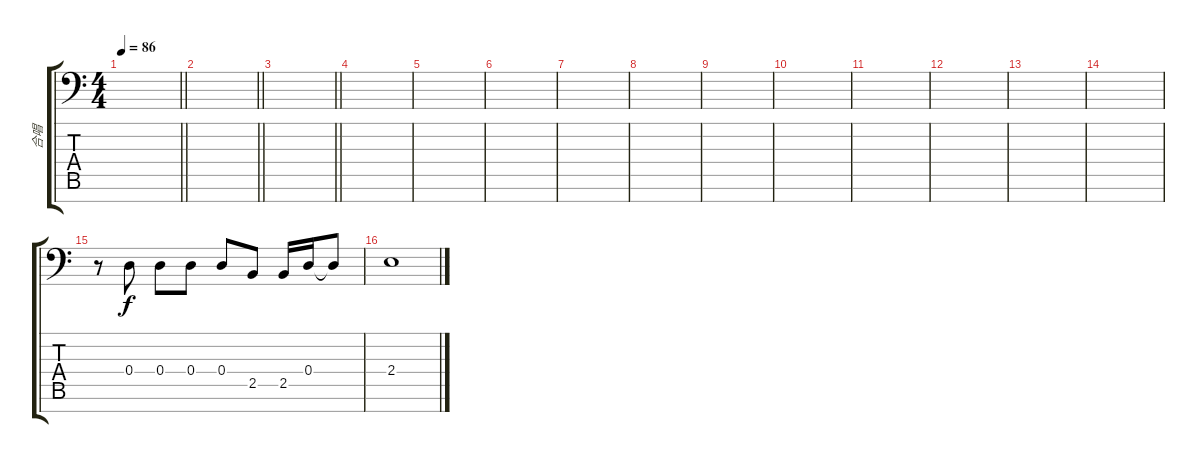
\track ("合唱" "合唱") {instrument stringensemble1}
\staff {score tabs}
\tuning (E4 B3 G3 D3 A2 E2 C-1) {hide}
\ts (4 4)
\tempo 86
\clef f4
\barLineRight lightlight
\ks c
|
\section ("" "")
\barLineRight lightlight
|
\barLineRight lightlight
|
|
|
|
|
|
|
|
|
|
|
|
r.8 0.4.8{dy f} 0.4.8 0.4.8 0.4.8 2.5.8 2.5.16 0.4.16 0.4{t}.8 |
2.4.1
